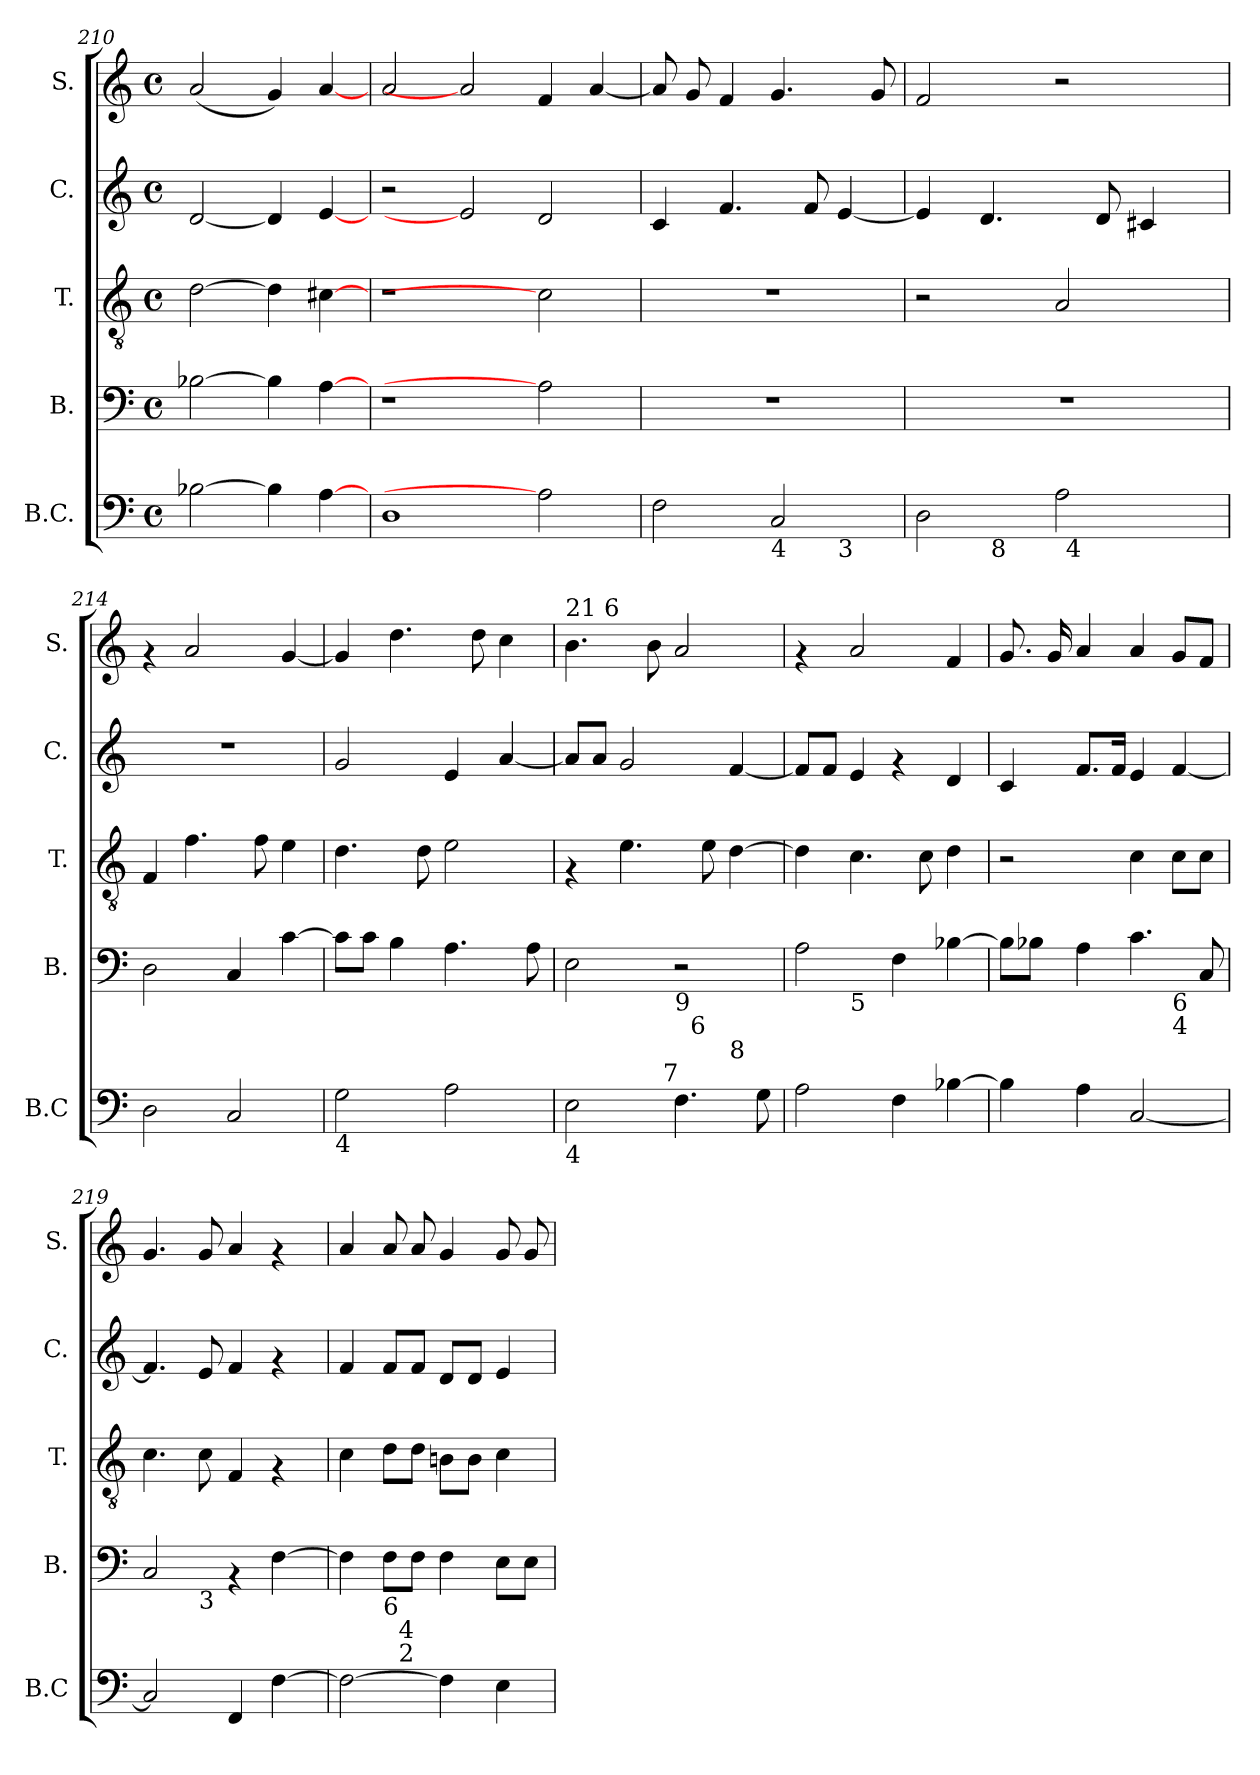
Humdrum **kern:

**kern	**kern	**kern	**kern	**kern
*part5	*part4	*part3	*part2	*part1
*staff5	*staff4	*staff3	*staff2	*staff1
*I"B.C.	*I"B.	*I"T.	*I"C.	*I"S.
*I'B.C	*I'B.	*I'T.	*I'C.	*I'S.
*clefF4	*clefF4	*clefGv2	*clefG2	*clefG2
*k[]	*k[]	*k[]	*k[]	*k[]
*C:	*C:	*C:	*C:	*C:
*M4/4	*M4/4	*M4/4	*M4/4	*M4/4
*met(c)	*met(c)	*met(c)	*met(c)	*met(c)
=210	=210	=210	=210	=210
[>2B-X\	[>2B-X\	[>2d\	[<2d/	(<2a/
4B-\]	4B-\]	4d\]	4d/]	4g/)
[4A\	[4A\	[4c#X\	[4e/	[4a/
!!LO:PB:g=z
=211!	=211!	=211!	=211!	=211!
1D	1r	1r	2r	2a/
.	.	.	2e/]	2a/]
2A\]	2A\]	2c#\]	2d/	4f/
.	.	.	.	[<4a/
=212	=212	=212	=212	=212
*^	*	*	*	*
2F>\	2.ryy	1r	1r	4c/	8a/]
.	.	.	.	.	8g/
.	.	.	.	4.f/	4f/
!LO:TX:b:t=4	!	!	!	!	!
2C</	.	.	.	.	4.g/
.	.	.	.	8f/	.
!	!LO:TX:b:t=3	!	!	!	!
.	4ryy	.	.	[<4e/	.
.	.	.	.	.	8g/
=213	=213	=213	=213	=213	=213
*	*^	*	*	*	*
2D\	5ryy	5%2ryy	1r	2r	4e/]	2f/
.	20ryy	.	.	.	.	.
.	80.ryy	.	.	.	4.d/	.
!	!LO:TX:b:t=8	!	!	!	!	!
.	5%2ryy	.	.	.	.	.
.	.	10ryy	.	.	.	.
2A>\	.	80.ryy	.	2A/	.	2r
!	!	!LO:TX:b:t=4	!	!	!	!
.	.	5%2ryy	.	.	.	.
.	.	.	.	.	8d/	.
.	5ryy	.	.	.	.	.
.	.	.	.	.	4c#X/	.
.	10ryy	.	.	.	.	.
.	.	20ryy	.	.	.	.
.	40ryy	40ryy	.	.	.	.
.	160ryy	160ryy	.	.	.	.
*v	*v	*v	*	*	*	*
=214	=214	=214	=214	=214
2D>\	2D\	4F/	1r	4rf
.	.	4.f\	.	2a/
2C/	4C/	.	.	.
.	.	8f\	.	.
.	[>4c\	4e\	.	[<4g/
=215	=215	=215	=215	=215
!LO:TX:b:t=4	!	!	!	!
2G>\	8c\L]	4.d\	2g/	4g/]
.	8c\J	.	.	.
.	4B\	.	.	4.dd\
.	.	8d\	.	.
2A>\	4.A\	2e\	4e/	.
.	.	.	.	8dd\
.	.	.	[<4a/	4cc\
.	8A\	.	.	.
!!LO:LB:g=z
=216	=216	=216	=216	=216
!	!	!	!	!LO:TX:a:t=21 6
!LO:TX:b:t=4	!	!	!	!
*	*^	*	*	*
*	*	*^	*	*	*
2E>\	2E\	4.ryy	2.ryy	4rF	8a/L]	4.b\
.	.	.	.	.	8a/J	.
.	.	.	.	4.e\	2g/	.
!	!	!LO:TX:b:t=\n        7	!	!	!	!
.	.	2ryy	.	.	.	8b\
!	!LO:TX:b:t=9\n        6	!	!	!	!	!
4.F\	2r	.	.	.	.	2a/
.	.	.	.	8e\	.	.
!	!	!	!LO:TX:b:t=8	!	!	!
.	.	.	4ryy	[>4d\	[<4f/	.
8G\	.	8ryy	.	.	.	.
*	*	*v	*v	*	*	*
=217	=217	=217	=217	=217	=217
2A\	2A\	4ryy	4d\]	8f/L]	4rf
.	.	.	.	8f/J	.
!	!	!LO:TX:b:t=5\n	!	!	!
.	.	2.ryy	4.c\	4e/	2a/
4F>\	4F\	.	.	4rf	.
.	.	.	8c\	.	.
[>4B-X>\	[>4B-X\	.	4d\	4d/	4f/
=218	=218	=218	=218	=218	=218
4B-\]	8B-\L]	2.ryy	2r	4c/	8.g/
.	8B-X\J	.	.	.	.
.	.	.	.	.	16g/
4A\	4A\	.	.	8.f/L	4a/
.	.	.	.	16f/Jk	.
[<2C</	4.c\	.	4c\	4e/	4a/
!	!	!LO:TX:b:t=6\n4	!	!	!
.	.	4ryy	8c\L	[<4f/	8g/L
.	8C/	.	8c\J	.	8f/J
=219	=219	=219	=219	=219	=219
2C</]	2C/	4.ryy	4.c\	4.f/]	4.g/
!	!	!LO:TX:b:t=3	!	!	!
.	.	2ryy	8c\	8e/	8g/
4FF/	4rAA	.	4F/	4f/	4a/
[>4F\	[>4F\	.	4rF	4rf	4rf
.	.	8ryy	.	.	.
*	*v	*v	*	*	*
=220	=220	=220	=220	=220
2F>\_	4F\]	4c\	4f/	4a/
!	!LO:TX:b:t=6\n          4\n           2	!	!	!
.	8F\L	8d\L	8f/L	8a/
.	8F\J	8d\J	8f/J	8a/
4F\]	4F\	8Bn\L	8d/L	4g/
.	.	8B\J	8d/J	.
4E\	8E\L	4c\	4e/	8g/
.	8E\J	.	.	8g/
=	=	=	=	=
*-	*-	*-	*-	*-
